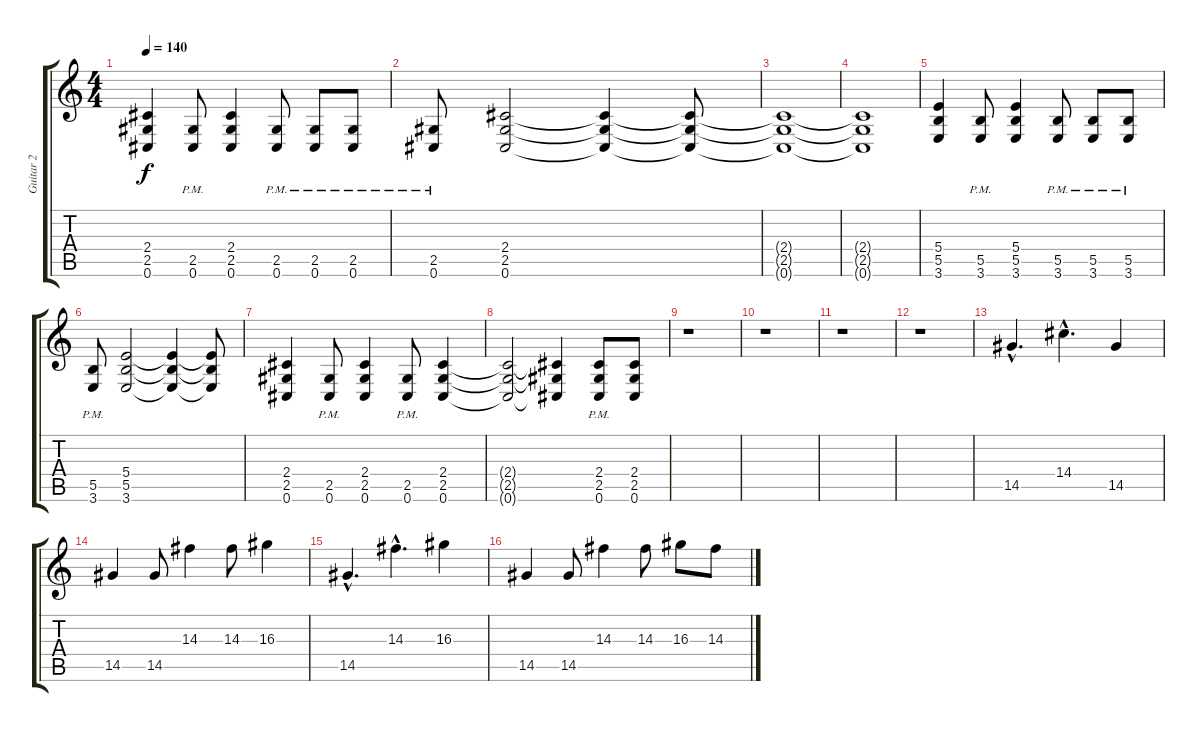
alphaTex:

\track ("Guitar 2" "Guitar 2") {instrument distortionguitar}
\staff {score tabs}
\tuning (Db4 Ab3 E3 B2 Gb2 Db2) {hide}
\ts (4 4)
\tempo 140
\clef g2
\ks c
(2.4 2.5 0.6).4{dy f} (2.5 0.6{pm}).8 (2.4 2.5 0.6).4 (2.5 0.6{pm}).8 (2.5 0.6{pm}).8 (2.5 0.6{pm}).8 |
(2.5 0.6{pm}).8 (2.4 2.5 0.6).2 (2.4{t} 2.5{t} 0.6{t}).4 (2.4{t} 2.5{t} 0.6{t}).8 |
(2.4{t} 2.5{t} 0.6{t}).1 |
(2.4{t} 2.5{t} 0.6{t}).1 |
(5.4 5.5 3.6).4 (5.5 3.6{pm}).8 (5.4 5.5 3.6).4 (5.5 3.6{pm}).8 (5.5 3.6{pm}).8 (5.5 3.6{pm}).8 |
(5.5 3.6{pm}).8 (5.4 5.5 3.6).2 (5.4{t} 5.5{t} 3.6{t}).4 (5.4{t} 5.5{t} 3.6{t}).8 |
(2.4 2.5 0.6).4 (2.5 0.6{pm}).8 (2.4 2.5 0.6).4 (2.5 0.6{pm}).8 (2.4 2.5 0.6).4 |
(2.4{t} 2.5{t} 0.6{t}).2 (2.4{t} 2.5{t} 0.6{t}).4 (2.4 2.5{pm} 0.6{pm}).8 (2.4 2.5 0.6).8 |
r.1 |
r.1 |
r.1 |
r.1 |
14.5{hac}.4{d} 14.4{hac}.4{d} 14.5.4 |
14.5.4 14.5.8 14.3.4 14.3.8 16.3.4 |
14.5{hac}.4{d} 14.3{hac}.4{d} 16.3.4 |
14.5.4 14.5.8 14.3.4 14.3.8 16.3.8 14.3.8
